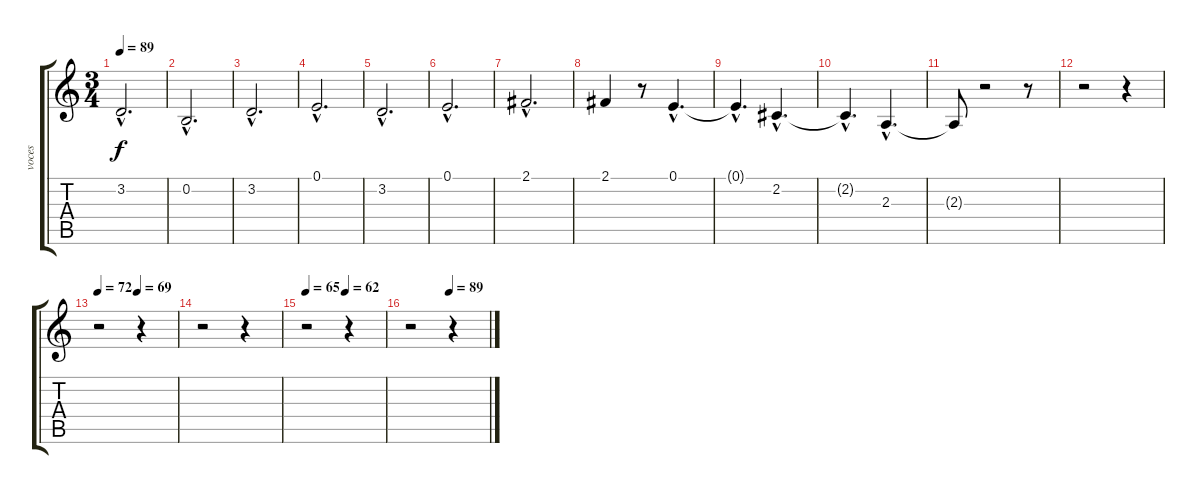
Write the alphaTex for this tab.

\track ("voces" "voces") {instrument lead6voice}
\staff {score tabs}
\tuning (E4 B3 G3 D3 A2 E2) {hide}
\ts (3 4)
\tempo 89
\clef g2
\ks c
3.2{hac}.2{d dy f instrument lead6voice} |
0.2{hac}.2{d} |
3.2{hac}.2{d} |
0.1{hac}.2{d} |
3.2{hac}.2{d} |
0.1{hac}.2{d} |
2.1{hac}.2{d} |
2.1.4 r.8 0.1{hac}.4{d} |
0.1{hac t}.4{d} 2.2{hac}.4{d} |
2.2{hac t}.4{d} 2.3{hac}.4{d} |
2.3{t}.8 r.2 r.8 |
r.2 r.4 |
\tempo 72
\tempo (69 0.5)
r.2 r.4 |
r.2 r.4 |
\tempo 65
\tempo (62 0.5)
r.2 r.4 |
\tempo (89 0.5)
r.2 r.4
